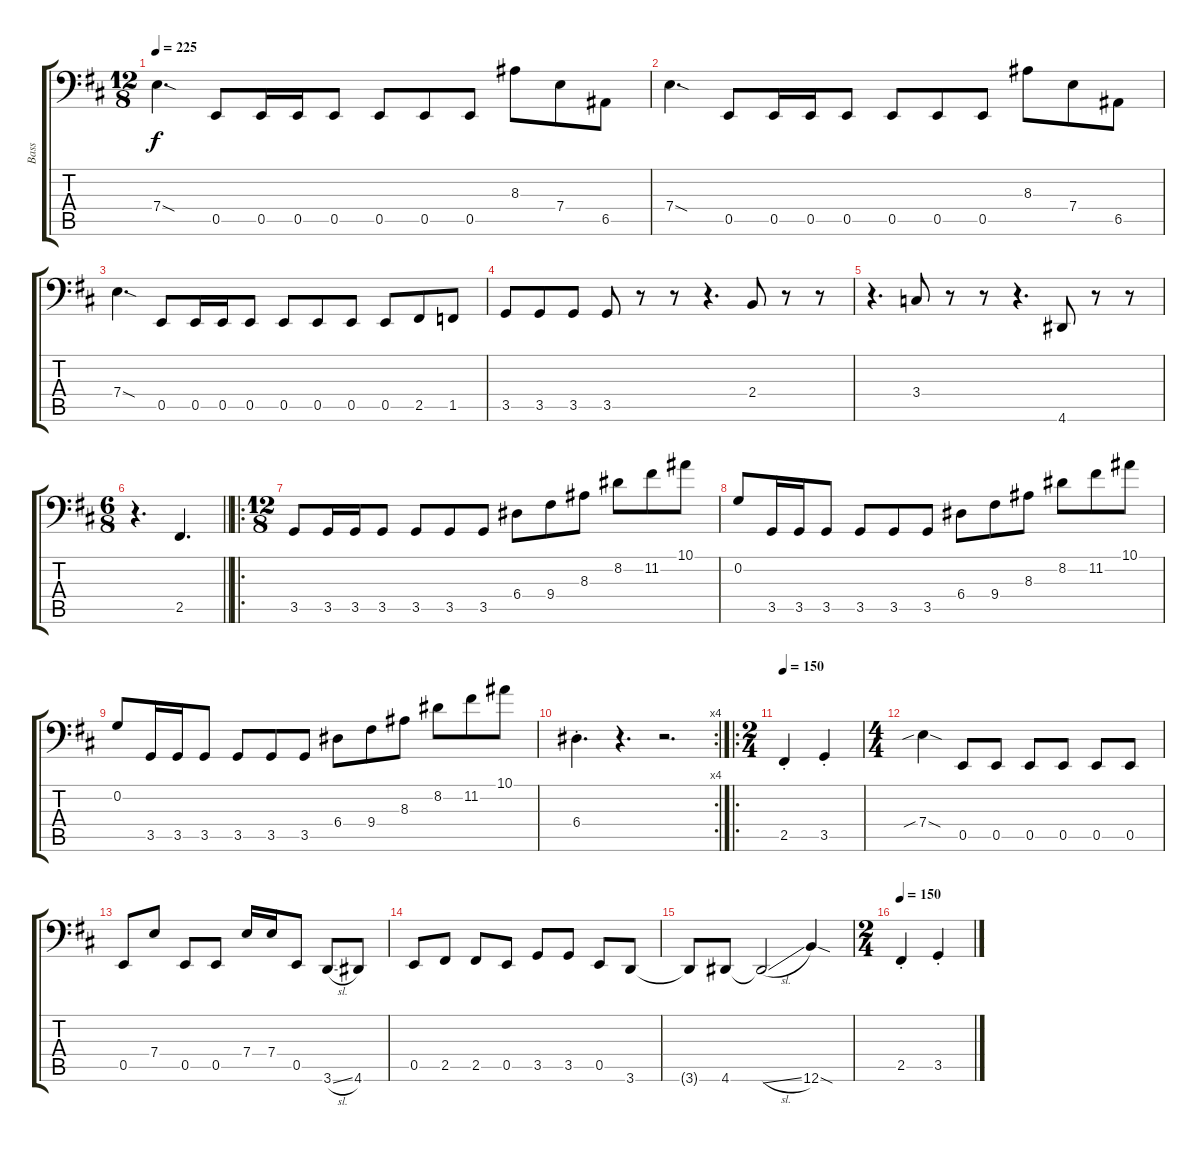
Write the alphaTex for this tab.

\track ("Bass" "Bass") {instrument electricbassfinger}
\staff {score tabs}
\tuning (C3 G2 D2 A1 E1 B0) {hide}
\ts (12 8)
\tempo 225
\clef f4
\ks d
7.4{sod}.4{d dy f} 0.5.8 0.5.16 0.5.16 0.5.8 0.5.8 0.5.8 0.5.8 8.3.8 7.4.8 6.5.8 |
7.4{sod}.4{d} 0.5.8 0.5.16 0.5.16 0.5.8 0.5.8 0.5.8 0.5.8 8.3.8 7.4.8 6.5.8 |
7.4{sod}.4{d} 0.5.8 0.5.16 0.5.16 0.5.8 0.5.8 0.5.8 0.5.8 0.5.8 2.5.8 1.5.8 |
3.5.8 3.5.8 3.5.8 3.5.8 r.8 r.8 r.4{d} 2.4.8 r.8 r.8 |
r.4{d} 3.4.8 r.8 r.8 r.4{d} 4.6.8 r.8 r.8 |
\ts (6 8)
\barLineRight lightlight
r.4{d} 2.5.4{d} |
\ro
\ts (12 8)
3.5.8 3.5.16 3.5.16 3.5.8 3.5.8 3.5.8 3.5.8 6.4.8 9.4.8 8.3.8 8.2.8 11.2.8 10.1.8 |
0.2.8 3.5.16 3.5.16 3.5.8 3.5.8 3.5.8 3.5.8 6.4.8 9.4.8 8.3.8 8.2.8 11.2.8 10.1.8 |
0.2.8 3.5.16 3.5.16 3.5.8 3.5.8 3.5.8 3.5.8 6.4.8 9.4.8 8.3.8 8.2.8 11.2.8 10.1.8 |
\rc 4
6.4{st}.4{d} r.4{d} r.2{d} |
\ro
\ts (2 4)
\tempo 145
\tempo 150
2.5{st}.4 3.5{st}.4 |
\ts (4 4)
7.4{sib sod}.4 0.5.8 0.5.8 0.5.8 0.5.8 0.5.8 0.5.8 |
0.5.8 7.4.8 0.5.8 0.5.8 7.4.16 7.4.16 0.5.8 3.6{sl}.8 4.6.8 |
0.5.8 2.5.8 2.5.8 0.5.8 3.5.8 3.5.8 0.5.8 3.6.8 |
3.6{t}.8 4.6.8 4.6{sl t}.2 12.6{sod}.4 |
\ts (2 4)
\tempo 145
\tempo 150
2.5{st}.4 3.5{st}.4
